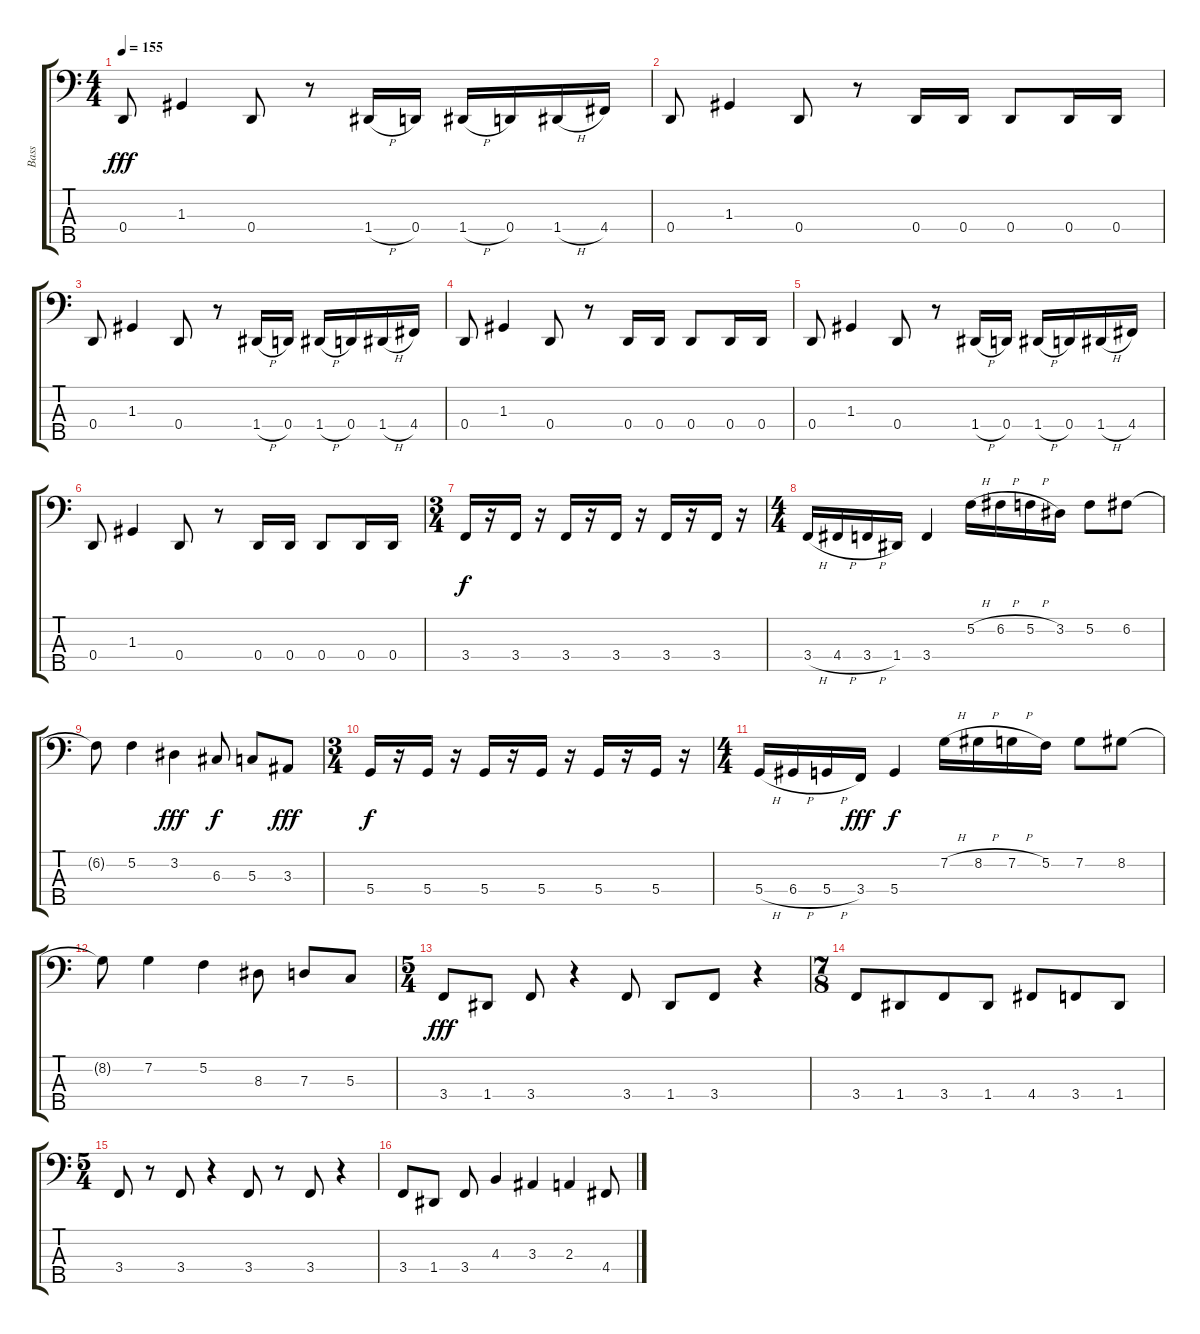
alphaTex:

\track ("Bass" "Bass") {instrument electricbassfinger}
\staff {score tabs}
\tuning (F2 C2 G1 D1 A0) {hide}
\ts (4 4)
\tempo 155
\clef f4
\ks c
0.4.8{dy fff} 1.3.4 0.4.8 r.8 1.4{h}.16 0.4.16 1.4{h}.16 0.4.16 1.4{h}.16 4.4.16 |
0.4.8 1.3.4 0.4.8 r.8 0.4.16 0.4.16 0.4.8 0.4.16 0.4.16 |
0.4.8 1.3.4 0.4.8 r.8 1.4{h}.16 0.4.16 1.4{h}.16 0.4.16 1.4{h}.16 4.4.16 |
0.4.8 1.3.4 0.4.8 r.8 0.4.16 0.4.16 0.4.8 0.4.16 0.4.16 |
0.4.8 1.3.4 0.4.8 r.8 1.4{h}.16 0.4.16 1.4{h}.16 0.4.16 1.4{h}.16 4.4.16 |
0.4.8 1.3.4 0.4.8 r.8 0.4.16 0.4.16 0.4.8 0.4.16 0.4.16 |
\ts (3 4)
3.4.16{dy f} r.16 3.4.16 r.16 3.4.16 r.16 3.4.16 r.16 3.4.16 r.16 3.4.16 r.16 |
\ts (4 4)
3.4{h}.16 4.4{h}.16 3.4{h}.16 1.4.16 3.4.4 5.2{h}.16 6.2{h}.16 5.2{h}.16 3.2.16 5.2.8 6.2.8 |
6.2{t}.8 5.2.4 3.2.4{dy fff} 6.3.8{dy f} 5.3.8 3.3.8{dy fff} |
\ts (3 4)
5.4.16{dy f} r.16 5.4.16 r.16 5.4.16 r.16 5.4.16 r.16 5.4.16 r.16 5.4.16 r.16 |
\ts (4 4)
5.4{h}.16 6.4{h}.16 5.4{h}.16 3.4.16{dy fff} 5.4.4{dy f} 7.2{h}.16 8.2{h}.16 7.2{h}.16 5.2.16 7.2.8 8.2.8 |
8.2{t}.8 7.2.4 5.2.4 8.3.8 7.3.8 5.3.8 |
\ts (5 4)
3.4.8{dy fff} 1.4.8 3.4.8 r.4 3.4.8 1.4.8 3.4.8 r.4 |
\ts (7 8)
3.4.8 1.4.8 3.4.8 1.4.8 4.4.8 3.4.8 1.4.8 |
\ts (5 4)
3.4.8 r.8 3.4.8 r.4 3.4.8 r.8 3.4.8 r.4 |
3.4.8 1.4.8 3.4.8 4.3.4 3.3.4 2.3.4 4.4.8
